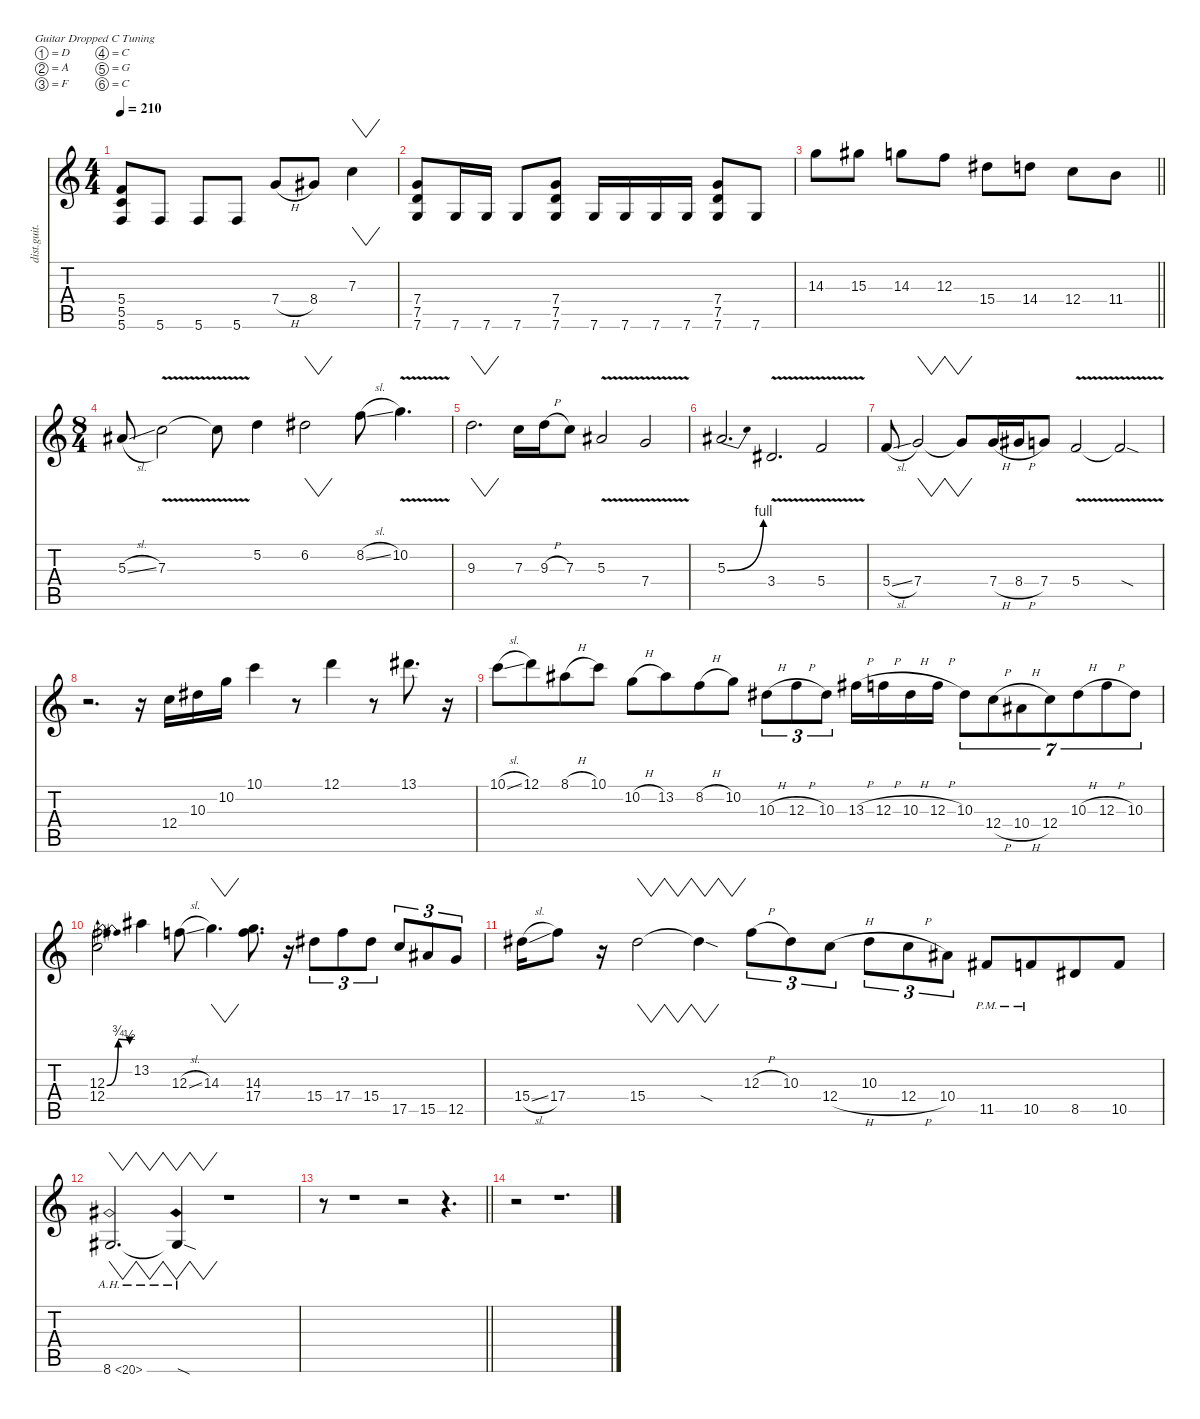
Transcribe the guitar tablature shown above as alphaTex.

\defaultSystemsLayout 4
\hideDynamics
\bracketExtendMode nobrackets
\otherSystemsTrackNameOrientation horizontal
\track ("Guitar" "dist.guit.") {instrument distortionguitar}
\staff {score tabs}
\tuning (D4 A3 F3 C3 G2 C2)
\ts (4 4)
\tempo 210
\clef g2
\ks c
(5.4{t} 5.5{t} 5.6{t}).8{dy f beam Up} 5.6.8{beam Up} 5.6.8{beam Up} 5.6.8{beam Up} 7.4{h}.8{beam Up} 8.4{acc #}.8{beam Up} 7.3.4{vw beam Down} |
(7.4 7.5 7.6).8{beam Up} 7.6.16{beam Up} 7.6.16{beam Up} 7.6.8{beam Up} (7.4 7.5 7.6).8{beam Up} 7.6.16{beam Up} 7.6.16{beam Up} 7.6.16{beam Up} 7.6.16{beam Up} (7.4 7.5 7.6).8{beam Up} 7.6.8{beam Up} |
\barLineRight lightlight
14.3.8{beam Down} 15.3{acc #}.8{beam Down} 14.3.8{beam Down} 12.3.8{beam Down} 15.4{acc #}.8{beam Down} 14.4.8{beam Down} 12.4.8{beam Down} 11.4.8{beam Down} |
\ts (8 4)
\beaming (8 4 4 4 4)
5.3{sl acc #}.8{beam Up} 7.3{v}.2{beam Down} 7.3{v t}.8{beam Down} 5.2.4{beam Down} 6.2{acc #}.2{vw beam Down} 8.2{sl}.8{beam Down} 10.2{v}.4{d beam Down} |
9.3.2{vw d beam Down} 7.3.16{beam Down} 9.3{h}.16{beam Down} 7.3.8{beam Down} 5.3{v acc #}.2{beam Up} 7.4{v}.2{beam Up} |
5.3{be (bend 0 0 25.0000008 4) acc #}.2{d beam Up} 3.4{v acc #}.2{d beam Up} 5.4{v}.2{beam Up} |
5.4{sl}.8{beam Up} 7.4.2{vw beam Up} 7.4{t}.8{vw beam Up} 7.4{h}.16{beam Up} 8.4{h acc #}.16{beam Up} 7.4.8{beam Up} 5.4{v}.2{beam Up} 5.4{v sod t}.2{beam Up} |
r.2{d beam Down} r.16{beam Down} 12.4.16{beam Down} 10.3{acc #}.16{beam Down} 10.2.16{beam Down} 10.1.4{beam Down} r.8{beam Down} 12.1.4{beam Down} r.8{beam Down} 13.1{acc #}.8{d beam Down} r.16{beam Down} |
10.1{sl}.8{beam Down} 12.1.8{beam Down} 8.1{h acc #}.8{beam Down} 10.1.8{beam Down} 10.2{h}.8{beam Down} 13.2{acc #}.8{beam Down} 8.2{h}.8{beam Down} 10.2.8{beam Down} 10.3{h acc #}.8{tu (3 2) beam Down} 12.3{h}.8{tu (3 2) dy mf beam Down} 10.3{acc #}.8{tu (3 2) dy f beam Down} 13.3{h acc #}.16{beam Down} 12.3{h}.16{beam Down} 10.3{h acc #}.16{beam Down} 12.3{h}.16{beam Down} 10.3{acc #}.8{tu (7 4) beam Down} 12.4{h}.8{tu (7 4) beam Down} 10.4{h acc #}.8{tu (7 4) beam Down} 12.4.8{tu (7 4) beam Down} 10.3{h acc #}.8{tu (7 4) beam Down} 12.3{h}.8{tu (7 4) beam Down} 10.3{acc #}.8{tu (7 4) beam Down} |
(12.3{be (bendrelease 0 0 25.0000008 3 39.999998399999996 3 60 2)} 12.4).2{beam Down} 13.2{acc #}.4{beam Down} 12.3{sl}.8{beam Down} 14.3.4{vw d beam Down} (14.3 17.4).8{d beam Down} r.16{beam Down} 15.4{acc #}.8{tu (3 2) beam Down} 17.4.8{tu (3 2) beam Down} 15.4{acc #}.8{tu (3 2) beam Down} 17.5.8{tu (3 2) beam Up} 15.5{acc #}.8{tu (3 2) beam Up} 12.5.8{tu (3 2) beam Up} |
15.4{sl acc #}.16{beam Down} 17.4.8{beam Down} r.16{beam Down} 15.4{acc #}.2{vw beam Down} 15.4{sod t acc #}.4{vw beam Down} 12.3{h}.8{tu (3 2) beam Down} 10.3{acc #}.8{tu (3 2) beam Down} 12.4{h}.8{tu (3 2) beam Down} 10.3{acc #}.8{tu (3 2) beam Down} 12.4{h}.8{tu (3 2) beam Down} 10.4{acc #}.8{tu (3 2) beam Down} 11.5{pm acc #}.8{beam Up} 10.5{pm}.8{beam Up} 8.5{acc #}.8{beam Up} 10.5.8{beam Up} |
8.6{ah 12 acc #}.2{vw d instrument guitarharmonics beam Up} 8.6{ah 12 sod t acc #}.4{vw beam Up} r.1{beam Down} |
\barLineRight lightlight
r.8{beam Down} r.1{beam Down} r.2{beam Down} r.4{d beam Down} |
r.2{beam Down} r.1{d beam Down}
